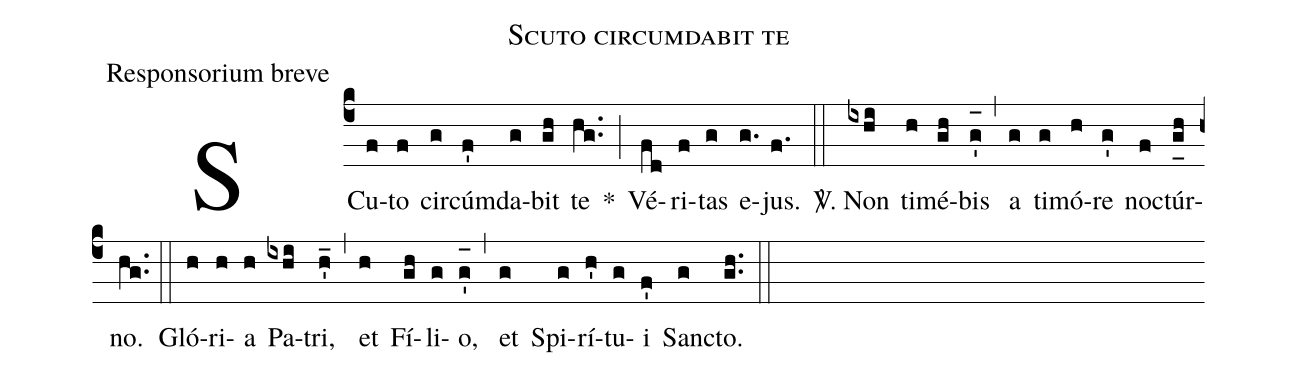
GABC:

name:Scuto circumdabit te;
office-part:Responsorium breve;
%%
(c4) SCu(f)to(f) cir(g)cúm(f')da(g)bit(gh) te(hg..) *(;) Vé(fd)ri(f)tas(g) e(g.)jus.(f.) (::)
<sp>V/</sp>. Non(ixhi) ti(h)mé(gh)bis(g'_[oh:h]) (,) a(g) ti(g)mó(h)re(g') no(f)ctúr(g_[uh:l]h)no.(hg..) (::) Gló(h)ri(h)a(h) Pa(ixhi)tri,(h'_) (,) et(h) Fí(gh)li(g)o,(g'_[oh:h]) (,) et(g) Spi(g)rí(h')tu(g)i(f') San(g)cto.(gh..) (::)
